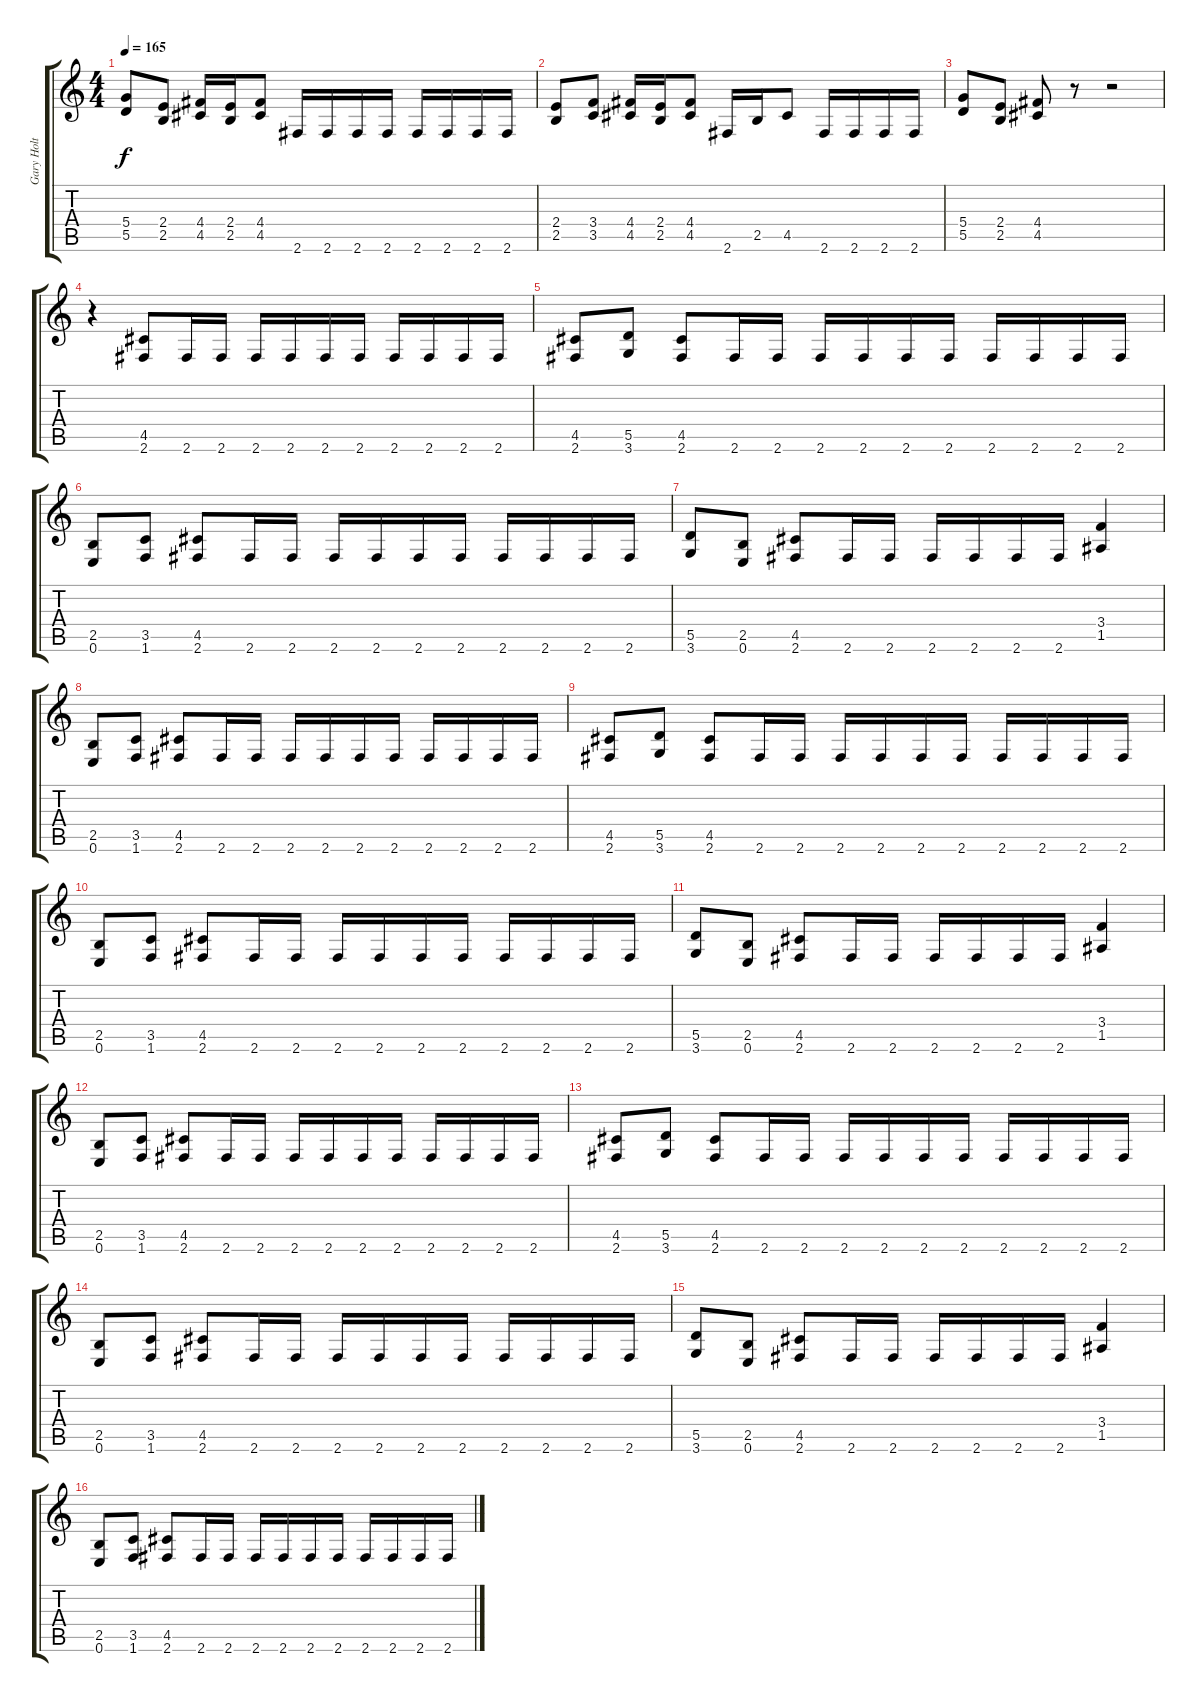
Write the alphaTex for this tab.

\track ("Gary Holt" "Gary Holt") {instrument distortionguitar}
\staff {score tabs}
\tuning (E4 B3 G3 D3 A2 E2) {hide}
\ts (4 4)
\tempo 165
\clef g2
\ks c
(5.4 5.5).8{dy f} (2.4 2.5).8 (4.4 4.5).16 (2.4 2.5).16 (4.4 4.5).8 2.6.16 2.6.16 2.6.16 2.6.16 2.6.16 2.6.16 2.6.16 2.6.16 |
(2.4 2.5).8 (3.4 3.5).8 (4.4 4.5).16 (2.4 2.5).16 (4.4 4.5).8 2.6.16 2.5.16 4.5.8 2.6.16 2.6.16 2.6.16 2.6.16 |
(5.4 5.5).8 (2.4 2.5).8 (4.4 4.5).8 r.8 r.2 |
r.4 (4.5 2.6).8 2.6.16 2.6.16 2.6.16 2.6.16 2.6.16 2.6.16 2.6.16 2.6.16 2.6.16 2.6.16 |
(4.5 2.6).8 (5.5 3.6).8 (4.5 2.6).8 2.6.16 2.6.16 2.6.16 2.6.16 2.6.16 2.6.16 2.6.16 2.6.16 2.6.16 2.6.16 |
(2.5 0.6).8 (3.5 1.6).8 (4.5 2.6).8 2.6.16 2.6.16 2.6.16 2.6.16 2.6.16 2.6.16 2.6.16 2.6.16 2.6.16 2.6.16 |
(5.5 3.6).8 (2.5 0.6).8 (4.5 2.6).8 2.6.16 2.6.16 2.6.16 2.6.16 2.6.16 2.6.16 (3.4 1.5).4 |
(2.5 0.6).8 (3.5 1.6).8 (4.5 2.6).8 2.6.16 2.6.16 2.6.16 2.6.16 2.6.16 2.6.16 2.6.16 2.6.16 2.6.16 2.6.16 |
(4.5 2.6).8 (5.5 3.6).8 (4.5 2.6).8 2.6.16 2.6.16 2.6.16 2.6.16 2.6.16 2.6.16 2.6.16 2.6.16 2.6.16 2.6.16 |
(2.5 0.6).8 (3.5 1.6).8 (4.5 2.6).8 2.6.16 2.6.16 2.6.16 2.6.16 2.6.16 2.6.16 2.6.16 2.6.16 2.6.16 2.6.16 |
(5.5 3.6).8 (2.5 0.6).8 (4.5 2.6).8 2.6.16 2.6.16 2.6.16 2.6.16 2.6.16 2.6.16 (3.4 1.5).4 |
(2.5 0.6).8 (3.5 1.6).8 (4.5 2.6).8 2.6.16 2.6.16 2.6.16 2.6.16 2.6.16 2.6.16 2.6.16 2.6.16 2.6.16 2.6.16 |
(4.5 2.6).8 (5.5 3.6).8 (4.5 2.6).8 2.6.16 2.6.16 2.6.16 2.6.16 2.6.16 2.6.16 2.6.16 2.6.16 2.6.16 2.6.16 |
(2.5 0.6).8 (3.5 1.6).8 (4.5 2.6).8 2.6.16 2.6.16 2.6.16 2.6.16 2.6.16 2.6.16 2.6.16 2.6.16 2.6.16 2.6.16 |
(5.5 3.6).8 (2.5 0.6).8 (4.5 2.6).8 2.6.16 2.6.16 2.6.16 2.6.16 2.6.16 2.6.16 (3.4 1.5).4 |
(2.5 0.6).8 (3.5 1.6).8 (4.5 2.6).8 2.6.16 2.6.16 2.6.16 2.6.16 2.6.16 2.6.16 2.6.16 2.6.16 2.6.16 2.6.16
